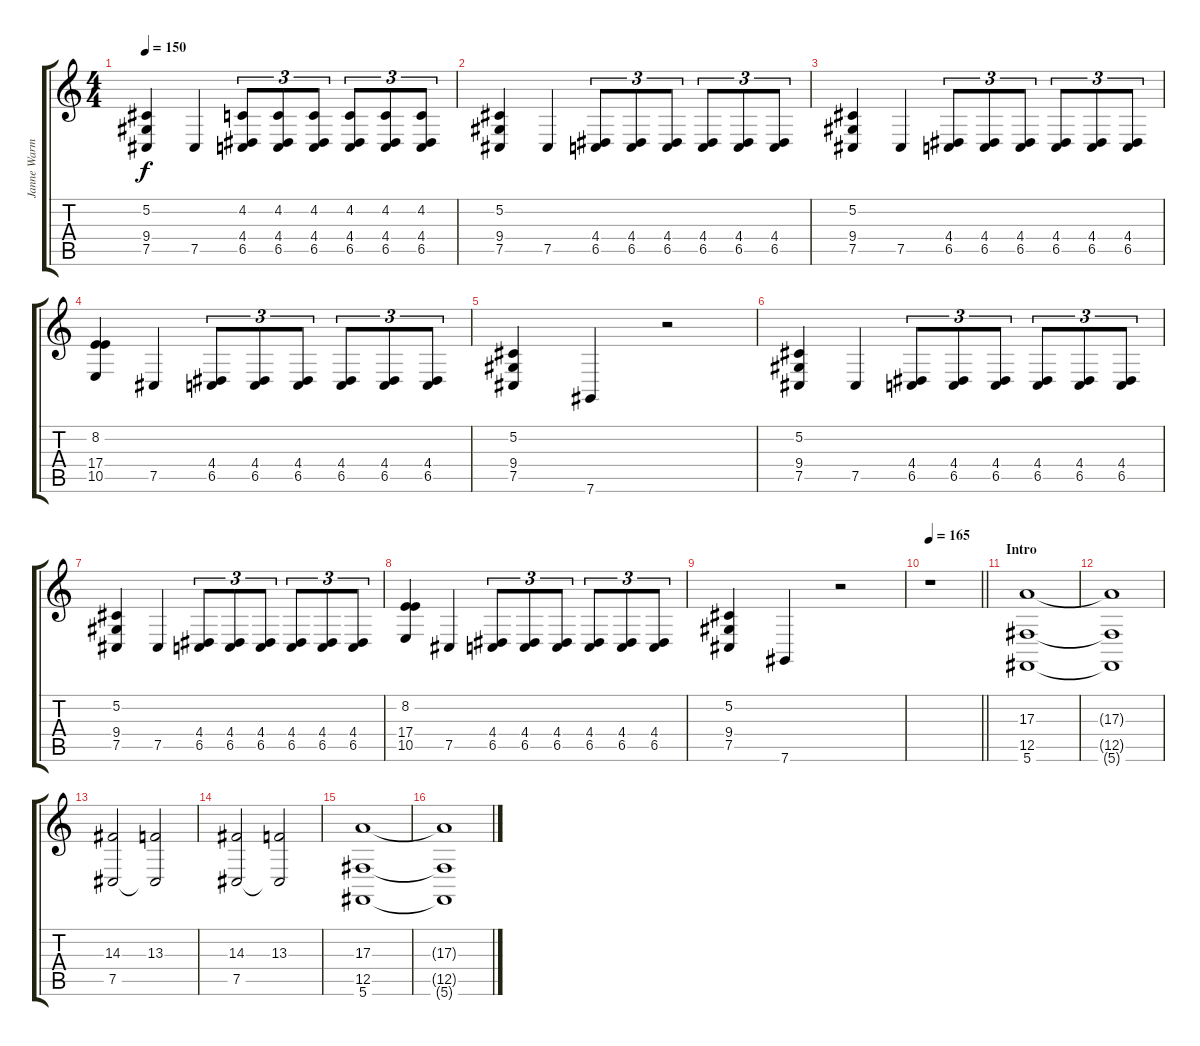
\track ("Janne Warman" "Janne Warm") {instrument stringensemble1}
\staff {score tabs}
\tuning (Db4 Ab3 E3 B2 Gb2 Db2) {hide}
\ts (4 4)
\tempo 150
\clef g2
\ks c
(5.2 9.4 7.5).4{dy f} 7.5.4 (4.2 4.4 6.5).8{tu (3 2)} (4.2 4.4 6.5).8{tu (3 2)} (4.2 4.4 6.5).8{tu (3 2)} (4.2 4.4 6.5).8{tu (3 2)} (4.2 4.4 6.5).8{tu (3 2)} (4.2 4.4 6.5).8{tu (3 2)} |
(5.2 9.4 7.5).4 7.5.4 (4.4 6.5).8{tu (3 2)} (4.4 6.5).8{tu (3 2)} (4.4 6.5).8{tu (3 2)} (4.4 6.5).8{tu (3 2)} (4.4 6.5).8{tu (3 2)} (4.4 6.5).8{tu (3 2)} |
(5.2 9.4 7.5).4 7.5.4 (4.4 6.5).8{tu (3 2)} (4.4 6.5).8{tu (3 2)} (4.4 6.5).8{tu (3 2)} (4.4 6.5).8{tu (3 2)} (4.4 6.5).8{tu (3 2)} (4.4 6.5).8{tu (3 2)} |
(8.2 17.4 10.5).4 7.5.4 (4.4 6.5).8{tu (3 2)} (4.4 6.5).8{tu (3 2)} (4.4 6.5).8{tu (3 2)} (4.4 6.5).8{tu (3 2)} (4.4 6.5).8{tu (3 2)} (4.4 6.5).8{tu (3 2)} |
(5.2 9.4 7.5).4 7.6.4 r.2 |
(5.2 9.4 7.5).4 7.5.4 (4.4 6.5).8{tu (3 2)} (4.4 6.5).8{tu (3 2)} (4.4 6.5).8{tu (3 2)} (4.4 6.5).8{tu (3 2)} (4.4 6.5).8{tu (3 2)} (4.4 6.5).8{tu (3 2)} |
(5.2 9.4 7.5).4 7.5.4 (4.4 6.5).8{tu (3 2)} (4.4 6.5).8{tu (3 2)} (4.4 6.5).8{tu (3 2)} (4.4 6.5).8{tu (3 2)} (4.4 6.5).8{tu (3 2)} (4.4 6.5).8{tu (3 2)} |
(8.2 17.4 10.5).4 7.5.4 (4.4 6.5).8{tu (3 2)} (4.4 6.5).8{tu (3 2)} (4.4 6.5).8{tu (3 2)} (4.4 6.5).8{tu (3 2)} (4.4 6.5).8{tu (3 2)} (4.4 6.5).8{tu (3 2)} |
(5.2 9.4 7.5).4 7.6.4 r.2 |
\tempo 165
\barLineRight lightlight
r.1 |
\section ("" "Intro")
(17.3 12.5 5.6).1{instrument stringensemble1} |
(17.3{t} 12.5{t} 5.6{t}).1 |
(14.3 7.5).2 (13.3 7.5{t}).2 |
(14.3 7.5).2 (13.3 7.5{t}).2 |
(17.3 12.5 5.6).1 |
(17.3{t} 12.5{t} 5.6{t}).1
